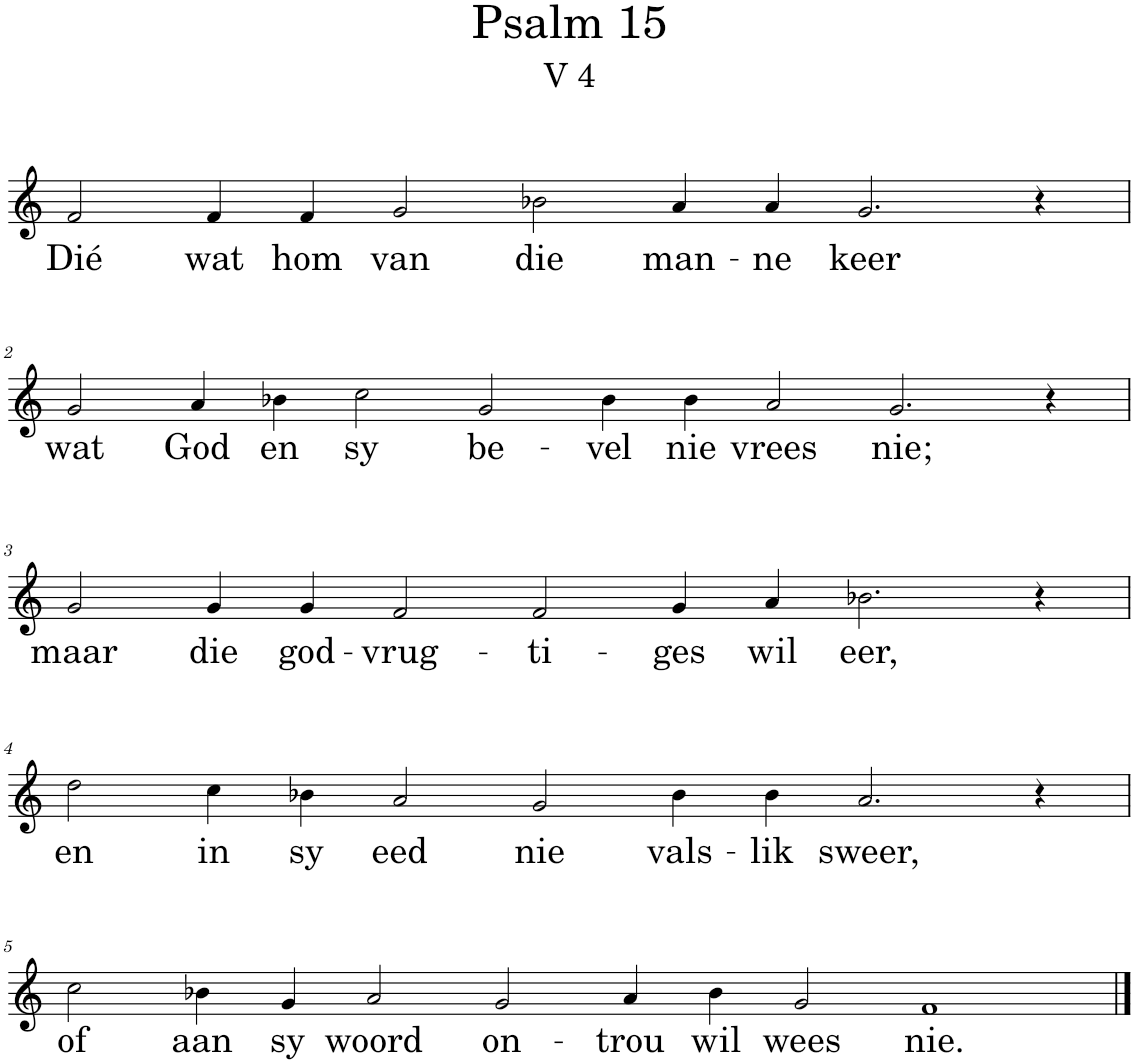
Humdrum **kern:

**kern	**text
*part1	*part1
*staff1	*staff1
*I"Pipe Organ	*
*I'Org.	*
*clefG2	*
*k[]	*
*M14/4	*
=1	=1
!	!LO:LY:b
2f/	Dié
!	!LO:LY:b
4f/	wat
!	!LO:LY:b
4f/	hom
!	!LO:LY:b
2g/	van
!	!LO:LY:b
2b-X\	die
!	!LO:LY:b
4a/	man-
!	!LO:LY:b
4a/	-ne
!	!LO:LY:b
2.g/	keer
4r	.
!!LO:LB:g=z
=2	=2
*M16/4	*
!	!LO:LY:b
2g/	wat
!	!LO:LY:b
4a/	God
!	!LO:LY:b
4b-X\	en
!	!LO:LY:b
2cc\	sy
!	!LO:LY:b
2g/	be-
!	!LO:LY:b
4b-\	-vel
!	!LO:LY:b
4b-\	nie
!	!LO:LY:b
2a/	vrees
!	!LO:LY:b
2.g/	nie;
4r	.
!!LO:LB:g=z
=3	=3
*M14/4	*
!	!LO:LY:b
2g/	maar
!	!LO:LY:b
4g/	die
!	!LO:LY:b
4g/	god-
!	!LO:LY:b
2f/	-vrug-
!	!LO:LY:b
2f/	-ti-
!	!LO:LY:b
4g/	-ges
!	!LO:LY:b
4a/	wil
!	!LO:LY:b
2.b-X\	eer,
4r	.
!!LO:LB:g=z
=4	=4
!	!LO:LY:b
2dd\	en
!	!LO:LY:b
4cc\	in
!	!LO:LY:b
4b-X\	sy
!	!LO:LY:b
2a/	eed
!	!LO:LY:b
2g/	nie
!	!LO:LY:b
4b-\	vals-
!	!LO:LY:b
4b-\	-lik
!	!LO:LY:b
2.a/	sweer,
4r	.
!!LO:LB:g=z
=5	=5
*M16/4	*
!	!LO:LY:b
2cc\	of
!	!LO:LY:b
4b-X\	aan
!	!LO:LY:b
4g/	sy
!	!LO:LY:b
2a/	woord
!	!LO:LY:b
2g/	on-
!	!LO:LY:b
4a/	-trou
!	!LO:LY:b
4b-\	wil
!	!LO:LY:b
2g/	wees
!	!LO:LY:b
1f	nie.
==	==
*-	*-
